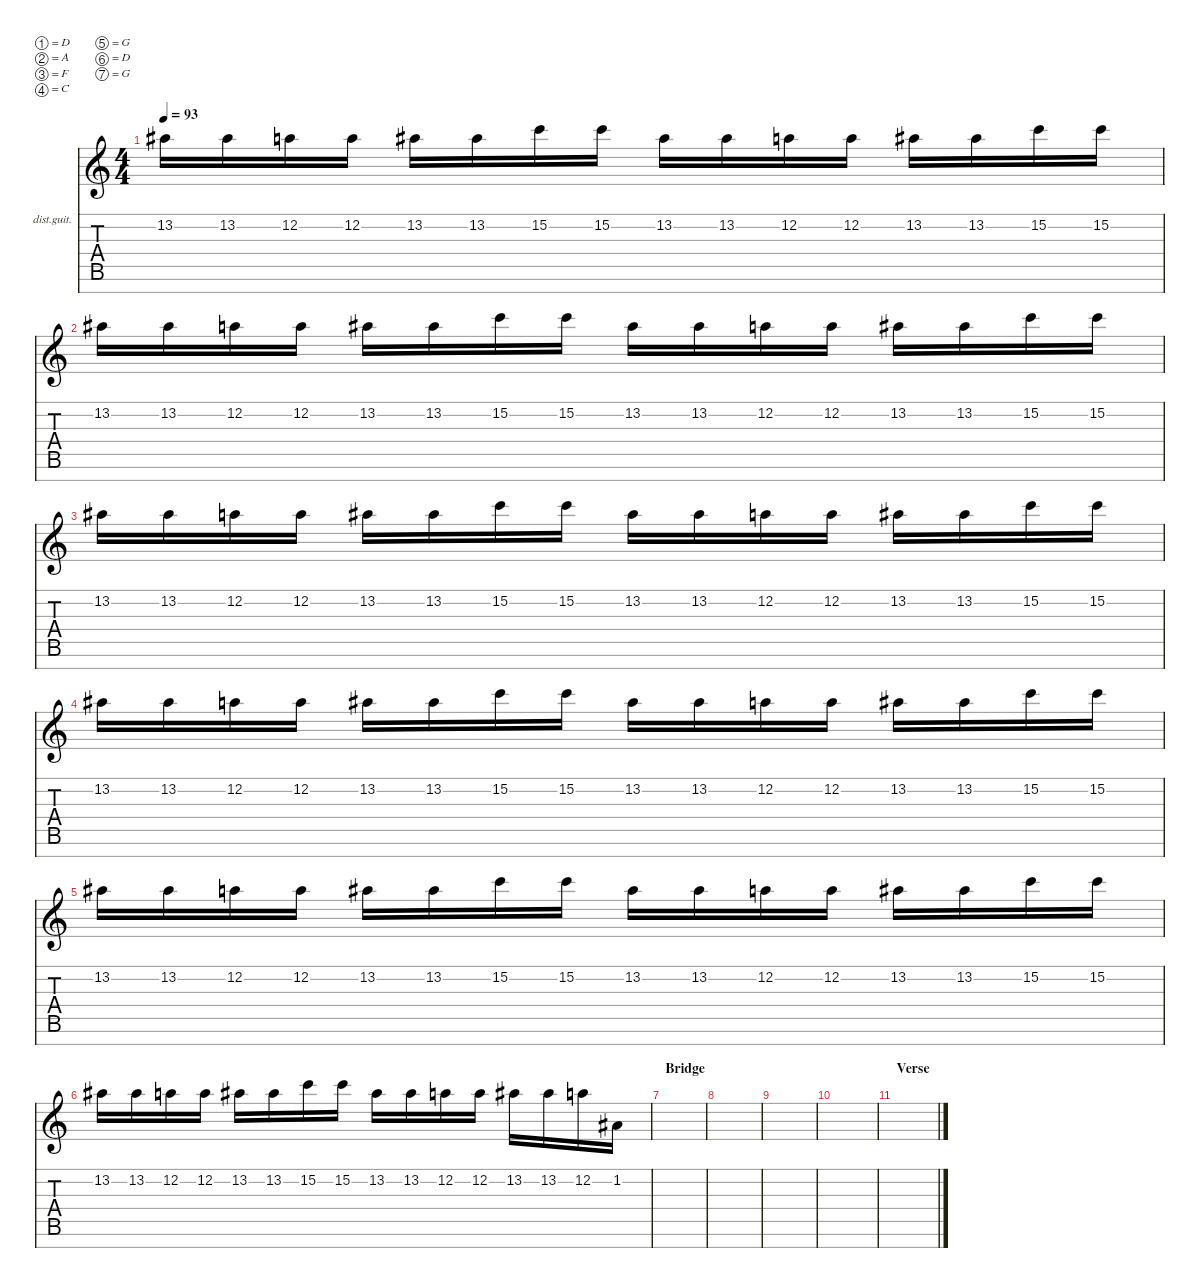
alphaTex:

\defaultSystemsLayout 2
\hideDynamics
\bracketExtendMode nobrackets
\firstSystemTrackNameOrientation horizontal
\otherSystemsTrackNameOrientation horizontal
\track ("Distortion Guitar" "dist.guit.") {defaultSystemsLayout 2 instrument distortionguitar}
\staff {score tabs}
\tuning (D4 A3 F3 C3 G2 D2 G1)
\ts (4 4)
\scale
1.0532
\tempo 93
\accidentals auto
\clef g2
\ottava regular
\simile none
\scale
1.05057
\ks c
13.2{acc #}.16{dy mf instrument distortionguitar beam Down} 13.2{acc #}.16{beam Down} 12.2.16{beam Down} 12.2.16{beam Down} 13.2{acc #}.16{beam Down} 13.2{acc #}.16{beam Down} 15.2.16{beam Down} 15.2.16{beam Down} 13.2{acc #}.16{beam Down} 13.2{acc #}.16{beam Down} 12.2.16{beam Down} 12.2.16{beam Down} 13.2{acc #}.16{beam Down} 13.2{acc #}.16{beam Down} 15.2.16{beam Down} 15.2.16{beam Down} |
\scale
0.946802
\scale
0.949433 13.2{acc #}.16{beam Down} 13.2{acc #}.16{beam Down} 12.2.16{beam Down} 12.2.16{beam Down} 13.2{acc #}.16{beam Down} 13.2{acc #}.16{beam Down} 15.2.16{beam Down} 15.2.16{beam Down} 13.2{acc #}.16{beam Down} 13.2{acc #}.16{beam Down} 12.2.16{beam Down} 12.2.16{beam Down} 13.2{acc #}.16{beam Down} 13.2{acc #}.16{beam Down} 15.2.16{beam Down} 15.2.16{beam Down} |
\scale
1.03306
\scale
1.02254 13.2{acc #}.16{beam Down} 13.2{acc #}.16{beam Down} 12.2.16{beam Down} 12.2.16{beam Down} 13.2{acc #}.16{beam Down} 13.2{acc #}.16{beam Down} 15.2.16{beam Down} 15.2.16{beam Down} 13.2{acc #}.16{beam Down} 13.2{acc #}.16{beam Down} 12.2.16{beam Down} 12.2.16{beam Down} 13.2{acc #}.16{beam Down} 13.2{acc #}.16{beam Down} 15.2.16{beam Down} 15.2.16{beam Down} |
\scale
0.966937
\scale
0.977463 13.2{acc #}.16{beam Down} 13.2{acc #}.16{beam Down} 12.2.16{beam Down} 12.2.16{beam Down} 13.2{acc #}.16{beam Down} 13.2{acc #}.16{beam Down} 15.2.16{beam Down} 15.2.16{beam Down} 13.2{acc #}.16{beam Down} 13.2{acc #}.16{beam Down} 12.2.16{beam Down} 12.2.16{beam Down} 13.2{acc #}.16{beam Down} 13.2{acc #}.16{beam Down} 15.2.16{beam Down} 15.2.16{beam Down} |
\scale
1.03043
\scale
1.03043 13.2{acc #}.16{beam Down} 13.2{acc #}.16{beam Down} 12.2.16{beam Down} 12.2.16{beam Down} 13.2{acc #}.16{beam Down} 13.2{acc #}.16{beam Down} 15.2.16{beam Down} 15.2.16{beam Down} 13.2{acc #}.16{beam Down} 13.2{acc #}.16{beam Down} 12.2.16{beam Down} 12.2.16{beam Down} 13.2{acc #}.16{beam Down} 13.2{acc #}.16{beam Down} 15.2.16{beam Down} 15.2.16{beam Down} |
\scale
0.969568
\scale
0.969568 13.2{acc #}.16{beam Down} 13.2{acc #}.16{beam Down} 12.2.16{beam Down} 12.2.16{beam Down} 13.2{acc #}.16{beam Down} 13.2{acc #}.16{beam Down} 15.2.16{beam Down} 15.2.16{beam Down} 13.2{acc #}.16{beam Down} 13.2{acc #}.16{beam Down} 12.2.16{beam Down} 12.2.16{beam Down} 13.2{acc #}.16{beam Down} 13.2{acc #}.16{beam Down} 12.2.16{beam Down} 1.2{acc #}.16{beam Down} |
\section ("" "Bridge")
\scale
1.03043
\scale
1.03043 |
\scale
0.969568
\scale
0.969568 |
\scale
1.02601
\scale
1.02601 |
\scale
0.973989
\scale
0.973989 |
\section ("" "Verse")
\scale
1.03043
\scale
1.03043 |
\scale
0.969568
\scale
0.969568 |
\scale
1.03043
\scale
1.03043 |
\scale
0.969568
\scale
0.969568 |
\scale
1.03043
\scale
1.03043 |
\scale
0.969568
\scale
0.969568
